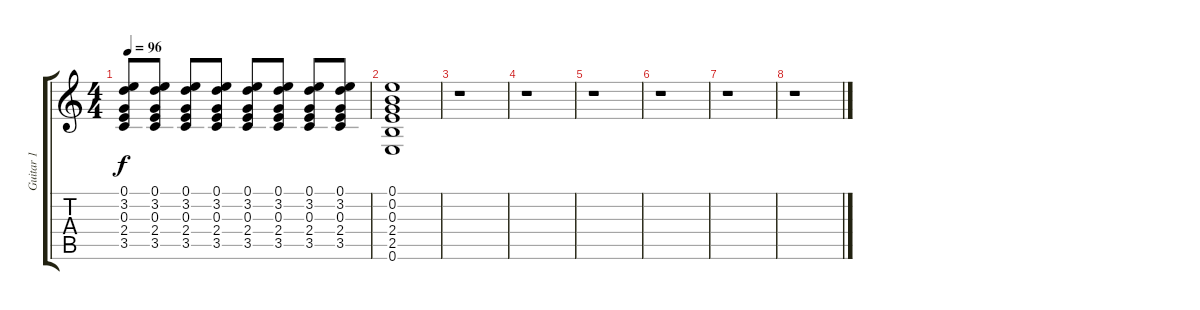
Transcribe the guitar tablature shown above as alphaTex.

\track ("Guitar 1" "Guitar 1") {instrument electricguitarjazz}
\staff {score tabs}
\tuning (E4 B3 G3 D3 A2 E2) {hide}
\ts (4 4)
\tempo 96
\clef g2
\ks c
(0.1 3.2 0.3 2.4 3.5).8{dy f} (0.1 3.2 0.3 2.4 3.5).8 (0.1 3.2 0.3 2.4 3.5).8 (0.1 3.2 0.3 2.4 3.5).8 (0.1 3.2 0.3 2.4 3.5).8 (0.1 3.2 0.3 2.4 3.5).8 (0.1 3.2 0.3 2.4 3.5).8 (0.1 3.2 0.3 2.4 3.5).8 |
(0.1 0.2 0.3 2.4 2.5 0.6).1 |
r.1 |
r.1 |
r.1 |
r.1 |
r.1 |
r.1
